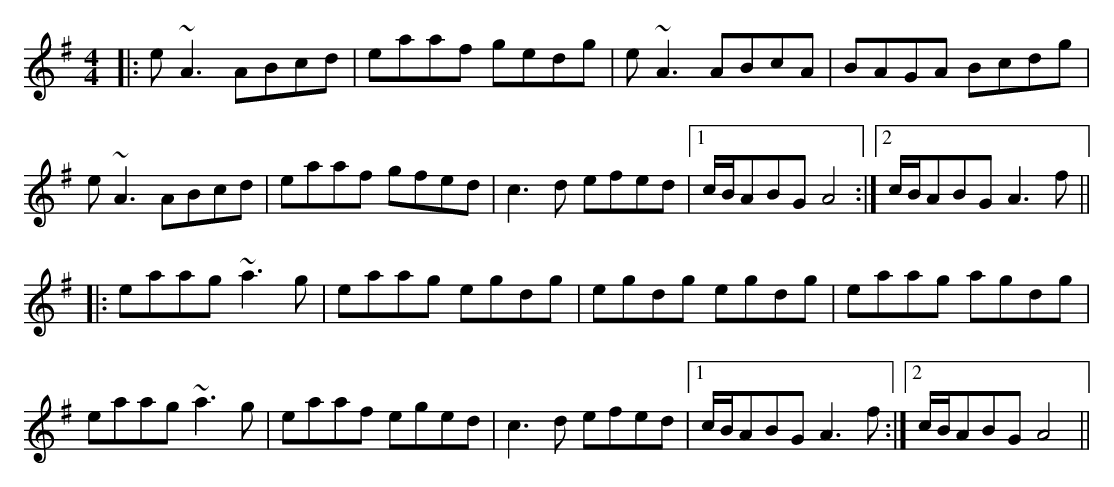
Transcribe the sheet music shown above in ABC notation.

X:1
M:4/4
K:Ador
|:e~A3 ABcd|eaaf gedg|e~A3 ABcA|BAGA Bcdg|
e~A3 ABcd|eaaf gfed|c3d efed|1 c/B/ABG A4:|2 c/B/ABG A3f||
|:eaag ~a3g|eaag egdg|egdg egdg|eaag agdg|
eaag ~a3g|eaaf eged|c3d efed|1 c/B/ABG A3f:|2 c/B/ABG A4||
